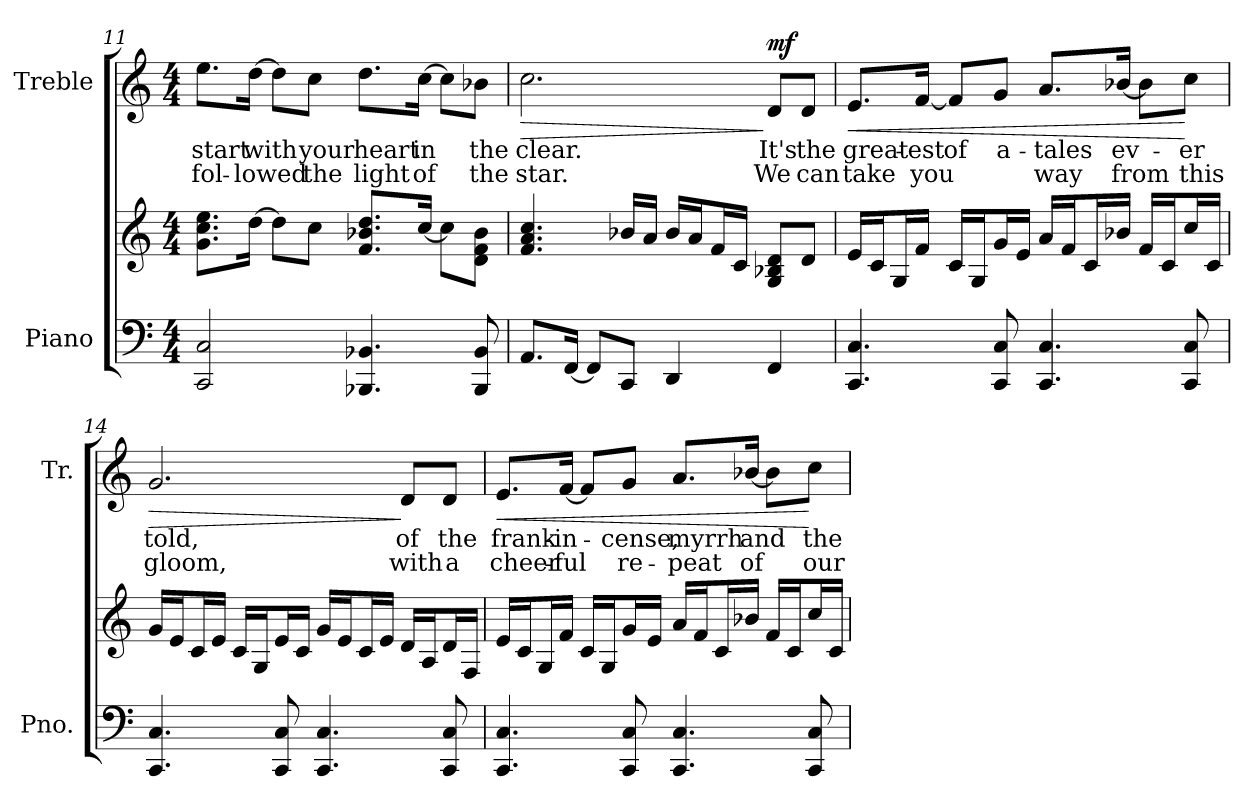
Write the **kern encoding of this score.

**kern	**kern	**dynam	**kern	**text	**text	**dynam
*part2	*part2	*part2	*part1	*part1	*part1	*part1
*staff3	*staff2	*staff2/3	*staff1	*staff1	*staff1	*staff1
*I"Piano	*	*	*I"Treble	*	*	*
*I'Pno.	*	*	*I'Tr.	*	*	*
!!LO:PB:g=z
*clefF4	*clefG2	*	*clefG2	*	*	*
*k[]	*k[]	*	*k[]	*	*	*
*C:	*C:	*	*C:	*	*	*
*M4/4	*M4/4	*	*M4/4	*	*	*
=11	=11	=11	=11	=11	=11	=11
!	!	!	!	!LO:LY:b:color=#000000	!LO:LY:b:color=#000000	!
2CCi/ 2Ci	8.gi\ 8.cci\ 8.eei\L	.	8.eei\L	start	fol-	.
!	!	!	!	!LO:LY:b:color=#000000	!LO:LY:b:color=#000000	!
.	[16ddi\Jk	.	[16ddi\Jk	with	-lowed	.
.	8ddi\L]	.	8ddi\L]	.	.	.
!	!	!	!	!LO:LY:b:color=#000000	!LO:LY:b:color=#000000	!
.	8cci\J	.	8cci\J	your	the	.
!	!	!	!	!LO:LY:b:color=#000000	!LO:LY:b:color=#000000	!
4.BBB-Xi/ 4.BB-Xi	8.fi/ 8.b-Xi/ 8.ddi/L	.	8.ddi\L	heart	light	.
!	!	!	!	!LO:LY:b:color=#000000	!LO:LY:b:color=#000000	!
.	[16cci/Jk	.	[16cci\Jk	in	of	.
.	8cci\L]	.	8cci\L]	.	.	.
!	!	!	!	!LO:LY:b:color=#000000	!LO:LY:b:color=#000000	!
8BBB-i/ 8BB-i	8di\ 8fi\ 8b-i\J	.	8b-Xi\J	the	the	.
=12	=12	=12	=12	=12	=12	=12
!	!	!	!	!LO:LY:b:color=#000000	!LO:LY:b:color=#000000	!LO:HP:b
8.AAi/L	4.fi/ 4.ai 4.cci	.	2.cci\	clear.	star.	>
[16FFi/Jk	.	.	.	.	.	.
8FFi/L]	.	.	.	.	.	.
8CCi/J	16b-Xi/LL	.	.	.	.	.
.	16ai/JJ	.	.	.	.	.
4DDi/	16b-i/LL	.	.	.	.	.
.	16ai/J	.	.	.	.	.
.	16fi/L	.	.	.	.	.
.	16ci/JJ	.	.	.	.	.
!	!	!	!	!LO:LY:b:color=#000000	!LO:LY:b:color=#000000	!
4FFi/	8Gi/ 8B-Xi/ 8di/L	mf mf	8di/L	It's	We	] mf
!	!	!	!	!LO:LY:b:color=#000000	!LO:LY:b:color=#000000	!
.	8di/J	.	8di/J	the	can	.
!!LO:LB:g=z
=13	=13	=13	=13	=13	=13	=13
!	!	!	!	!LO:LY:b:color=#000000	!LO:LY:b:color=#000000	!LO:HP:b
4.CCi/ 4.Ci	16ei/LL	.	8.ei/L	great-	take	<
.	16ci/J	.	.	.	.	.
.	16Gi/L	.	.	.	.	.
!	!	!	!	!LO:LY:b:color=#000000	!LO:LY:b:color=#000000	!
.	16fi/JJ	.	[16fi/Jk	-est	you	.
!	!	!	!	!LO:LY:b:color=#000000	!	!
.	16ci/LL	.	8fi/L]	of	.	.
.	16Gi/J	.	.	.	.	.
!	!	!	!	!LO:LY:b:color=#000000	!	!
8CCi/ 8Ci	16gi/L	.	8gi/J	a-	.	.
.	16ei/JJ	.	.	.	.	.
!	!	!	!	!LO:LY:b:color=#000000	!LO:LY:b:color=#000000	!
4.CCi/ 4.Ci	16ai/LL	.	8.ai/L	tales	-way	.
.	16fi/J	.	.	.	.	.
.	16ci/L	.	.	.	.	.
!	!	!	!	!LO:LY:b:color=#000000	!LO:LY:b:color=#000000	!
.	16b-Xi/JJ	.	[16b-Xi/Jk	ev-	from	.
.	16fi/LL	.	8b-i\L]	.	.	.
.	16ci/J	.	.	.	.	.
!	!	!	!	!LO:LY:b:color=#000000	!LO:LY:b:color=#000000	!
8CCi/ 8Ci	16cci/L	.	8cci\J	-er	this	[
.	16ci/JJ	.	.	.	.	.
=14	=14	=14	=14	=14	=14	=14
!	!	!	!	!LO:LY:b:color=#000000	!LO:LY:b:color=#000000	!LO:HP:b
4.CCi/ 4.Ci	16gi/LL	.	2.gi/	told,	gloom,	>
.	16ei/J	.	.	.	.	.
.	16ci/L	.	.	.	.	.
.	16ei/JJ	.	.	.	.	.
.	16ci/LL	.	.	.	.	.
.	16Gi/J	.	.	.	.	.
8CCi/ 8Ci	16ei/L	.	.	.	.	.
.	16ci/JJ	.	.	.	.	.
4.CCi/ 4.Ci	16gi/LL	.	.	.	.	.
.	16ei/J	.	.	.	.	.
.	16ci/L	.	.	.	.	.
.	16ei/JJ	.	.	.	.	.
!	!	!	!	!LO:LY:b:color=#000000	!LO:LY:b:color=#000000	!
.	16di/LL	.	8di/L	of	with	]
.	16Ai/J	.	.	.	.	.
!	!	!	!	!LO:LY:b:color=#000000	!LO:LY:b:color=#000000	!
8CCi/ 8Ci	16di/L	.	8di/J	the	a	.
.	16Fi/JJ	.	.	.	.	.
!!LO:LB:g=z
=15	=15	=15	=15	=15	=15	=15
!	!	!	!	!LO:LY:b:color=#000000	!LO:LY:b:color=#000000	!LO:HP:b
4.CCi/ 4.Ci	16ei/LL	.	8.ei/L	frank-	cheer-	<
.	16ci/J	.	.	.	.	.
.	16Gi/L	.	.	.	.	.
!	!	!	!	!LO:LY:b:color=#000000	!LO:LY:b:color=#000000	!
.	16fi/JJ	.	[16fi/Jk	-in-	-ful	.
.	16ci/LL	.	8fi/L]	.	.	.
.	16Gi/J	.	.	.	.	.
!	!	!	!	!LO:LY:b:color=#000000	!LO:LY:b:color=#000000	!
8CCi/ 8Ci	16gi/L	.	8gi/J	-cense,	re-	.
.	16ei/JJ	.	.	.	.	.
!	!	!	!	!LO:LY:b:color=#000000	!LO:LY:b:color=#000000	!
4.CCi/ 4.Ci	16ai/LL	.	8.ai/L	myrrh	-peat	.
.	16fi/J	.	.	.	.	.
.	16ci/L	.	.	.	.	.
!	!	!	!	!LO:LY:b:color=#000000	!LO:LY:b:color=#000000	!
.	16b-Xi/JJ	.	[16b-Xi/Jk	and	of	.
.	16fi/LL	.	8b-i\L]	.	.	.
.	16ci/J	.	.	.	.	.
!	!	!	!	!LO:LY:b:color=#000000	!LO:LY:b:color=#000000	!
8CCi/ 8Ci	16cci/L	.	8cci\J	the	our	[
.	16ci/JJ	.	.	.	.	.
=	=	=	=	=	=	=
*-	*-	*-	*-	*-	*-	*-
